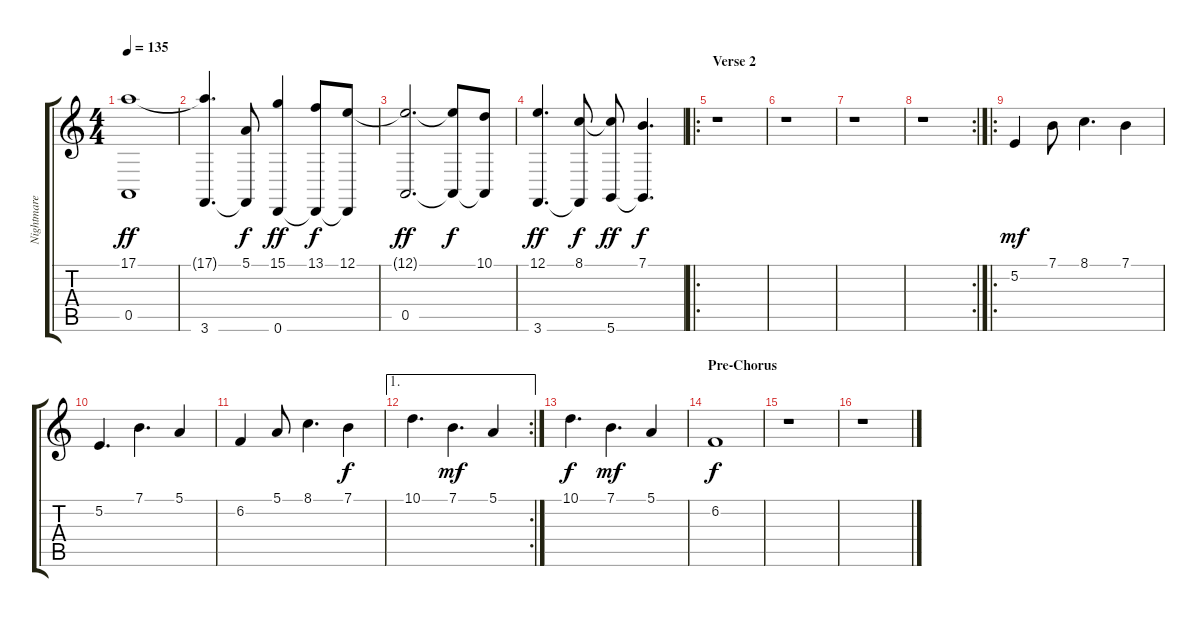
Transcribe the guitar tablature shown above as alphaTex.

\track ("Nightmare Industrie Synthétiseur 1" "Nightmare ") {instrument stringensemble2}
\staff {score tabs}
\tuning (E4 B3 G3 D3 A2 D2) {hide}
\ts (4 4)
\tempo 135
\clef g2
\ks c
(17.1 0.5).1{dy ff} |
(17.1{t} 3.6).4{d} (5.1 3.6{t}).8{dy f} (15.1 0.6).4{dy ff} (13.1 0.6{t}).8{dy f} (12.1 0.6{t}).8 |
(12.1{t} 0.5).2{d dy ff} (12.1{t} 0.5{t}).8{dy f} (10.1 0.5{t}).8 |
(12.1 3.6).4{d dy ff} (8.1 3.6{t}).8{dy f} (8.1{t} 5.6).8{dy ff} (7.1 5.6{t}).4{d dy f} |
\ro
\section ("" "Verse 2")
r.1 |
r.1 |
r.1 |
\rc 2
r.1 |
\ro
5.2.4{dy mf} 7.1.8 8.1.4{d} 7.1.4 |
5.2.4{d} 7.1.4{d} 5.1.4 |
6.2.4 5.1.8 8.1.4{d} 7.1.4{dy f} |
\ae 1
\rc 2
10.1.4{d} 7.1.4{d dy mf} 5.1.4 |
10.1.4{d dy f} 7.1.4{d dy mf} 5.1.4 |
\section ("" "Pre-Chorus")
6.2.1{dy f} |
r.1 |
r.1
